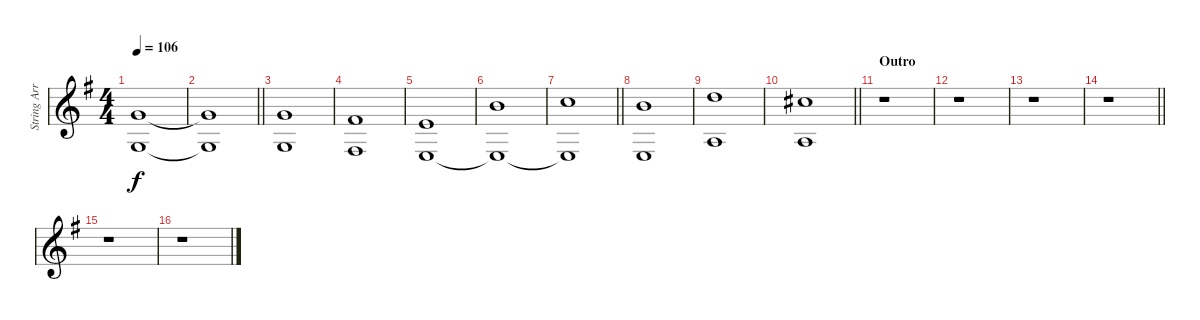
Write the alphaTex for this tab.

\track ("String Arrangement (middle)" "String Arr") {instrument stringensemble1}
\staff {score}
\tuning (E4 B3 G3 D3 A2 E2 B1) {hide}
\ts (4 4)
\tempo 106
\clef g2
\ks eminor
(8.2 5.4{t}).1{dy f} |
\barLineRight lightlight
(8.2{t} 5.4{t}).1 |
(8.2 5.4).1 |
(7.2 4.4).1 |
(5.2 2.4).1 |
(7.1 2.4{t}).1 |
\barLineRight lightlight
(8.1 2.4{t}).1 |
(7.1 2.4).1 |
(10.1 2.3).1 |
\barLineRight lightlight
(9.1 2.3).1 |
\section ("" "Outro")
r.1 |
r.1 |
r.1 |
\barLineRight lightlight
r.1 |
r.1 |
r.1
